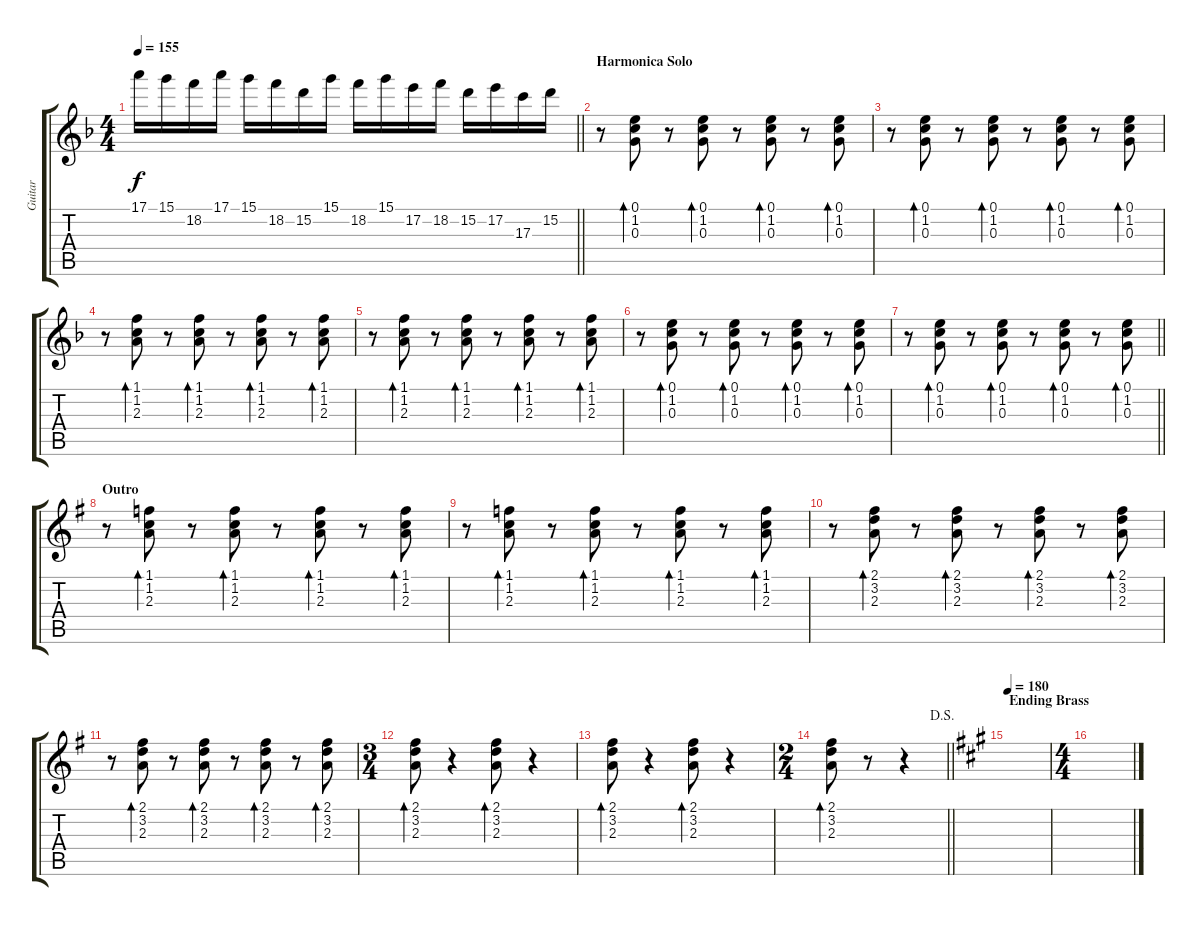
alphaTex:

\track ("Guitar" "Guitar") {instrument acousticguitarnylon}
\staff {score tabs}
\tuning (E4 B3 G3 D3 A2 E2) {hide}
\ts (4 4)
\tempo 155
\clef g2
\barLineRight lightlight
\ks dminor
17.1.16{dy f} 15.1.16 18.2.16 17.1.16 15.1.16 18.2.16 15.2.16 15.1.16 18.2.16 15.1.16 17.2.16 18.2.16 15.2.16 17.2.16 17.3.16 15.2.16 |
\section ("" "Harmonica Solo")
r.8 (0.1 1.2 0.3).8{bd 240} r.8 (0.1 1.2 0.3).8{bd 240} r.8 (0.1 1.2 0.3).8{bd 240} r.8 (0.1 1.2 0.3).8{bd 240} |
r.8 (0.1 1.2 0.3).8{bd 240} r.8 (0.1 1.2 0.3).8{bd 240} r.8 (0.1 1.2 0.3).8{bd 240} r.8 (0.1 1.2 0.3).8{bd 240} |
r.8 (1.1 1.2 2.3).8{bd 240} r.8 (1.1 1.2 2.3).8{bd 240} r.8 (1.1 1.2 2.3).8{bd 240} r.8 (1.1 1.2 2.3).8{bd 240} |
r.8 (1.1 1.2 2.3).8{bd 240} r.8 (1.1 1.2 2.3).8{bd 240} r.8 (1.1 1.2 2.3).8{bd 240} r.8 (1.1 1.2 2.3).8{bd 240} |
r.8 (0.1 1.2 0.3).8{bd 240} r.8 (0.1 1.2 0.3).8{bd 240} r.8 (0.1 1.2 0.3).8{bd 240} r.8 (0.1 1.2 0.3).8{bd 240} |
\barLineRight lightlight
r.8 (0.1 1.2 0.3).8{bd 240} r.8 (0.1 1.2 0.3).8{bd 240} r.8 (0.1 1.2 0.3).8{bd 240} r.8 (0.1 1.2 0.3).8{bd 240} |
\section ("" "Outro")
\ks g
r.8 (1.1 1.2 2.3).8{bd 240} r.8 (1.1 1.2 2.3).8{bd 240} r.8 (1.1 1.2 2.3).8{bd 240} r.8 (1.1 1.2 2.3).8{bd 240} |
r.8 (1.1 1.2 2.3).8{bd 240} r.8 (1.1 1.2 2.3).8{bd 240} r.8 (1.1 1.2 2.3).8{bd 240} r.8 (1.1 1.2 2.3).8{bd 240} |
r.8 (2.1 3.2 2.3).8{bd 240} r.8 (2.1 3.2 2.3).8{bd 240} r.8 (2.1 3.2 2.3).8{bd 240} r.8 (2.1 3.2 2.3).8{bd 240} |
r.8 (2.1 3.2 2.3).8{bd 240} r.8 (2.1 3.2 2.3).8{bd 240} r.8 (2.1 3.2 2.3).8{bd 240} r.8 (2.1 3.2 2.3).8{bd 240} |
\ts (3 4)
(2.1 3.2 2.3).8{bd 240} r.4 (2.1 3.2 2.3).8{bd 240} r.4 |
(2.1 3.2 2.3).8{bd 240} r.4 (2.1 3.2 2.3).8{bd 240} r.4 |
\ts (2 4)
\jump dalsegno
\barLineRight lightlight
(2.1 3.2 2.3).8{bd 240} r.8 r.4 |
\section ("" "Ending Brass")
\tempo 180
\ks a
|
\ts (4 4)
